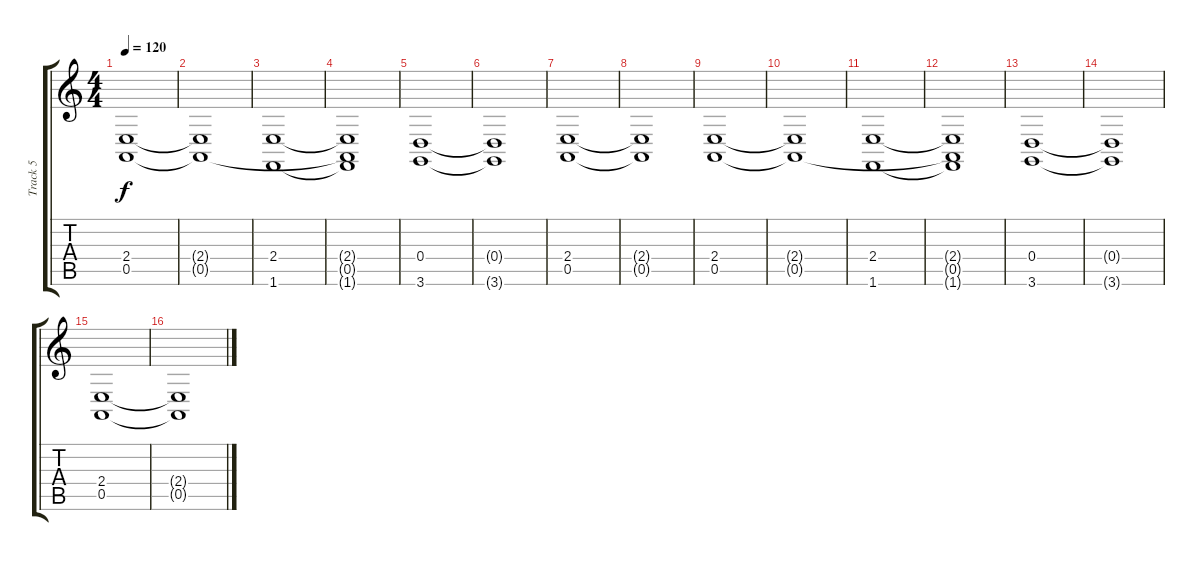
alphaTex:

\track ("Track 5" "Track 5") {instrument stringensemble1}
\staff {score tabs}
\tuning (E4 B3 G3 D3 A2 E2) {hide}
\ts (4 4)
\tempo 120
\clef g2
\ks c
(2.4 0.5).1{dy f} |
(2.4{t} 0.5{t}).1 |
(2.4 1.6).1 |
(2.4{t} 0.5{t} 1.6{t}).1 |
(0.4 3.6).1 |
(0.4{t} 3.6{t}).1 |
(2.4 0.5).1 |
(2.4{t} 0.5{t}).1 |
(2.4 0.5).1 |
(2.4{t} 0.5{t}).1 |
(2.4 1.6).1 |
(2.4{t} 0.5{t} 1.6{t}).1 |
(0.4 3.6).1 |
(0.4{t} 3.6{t}).1 |
(2.4 0.5).1 |
(2.4{t} 0.5{t}).1
